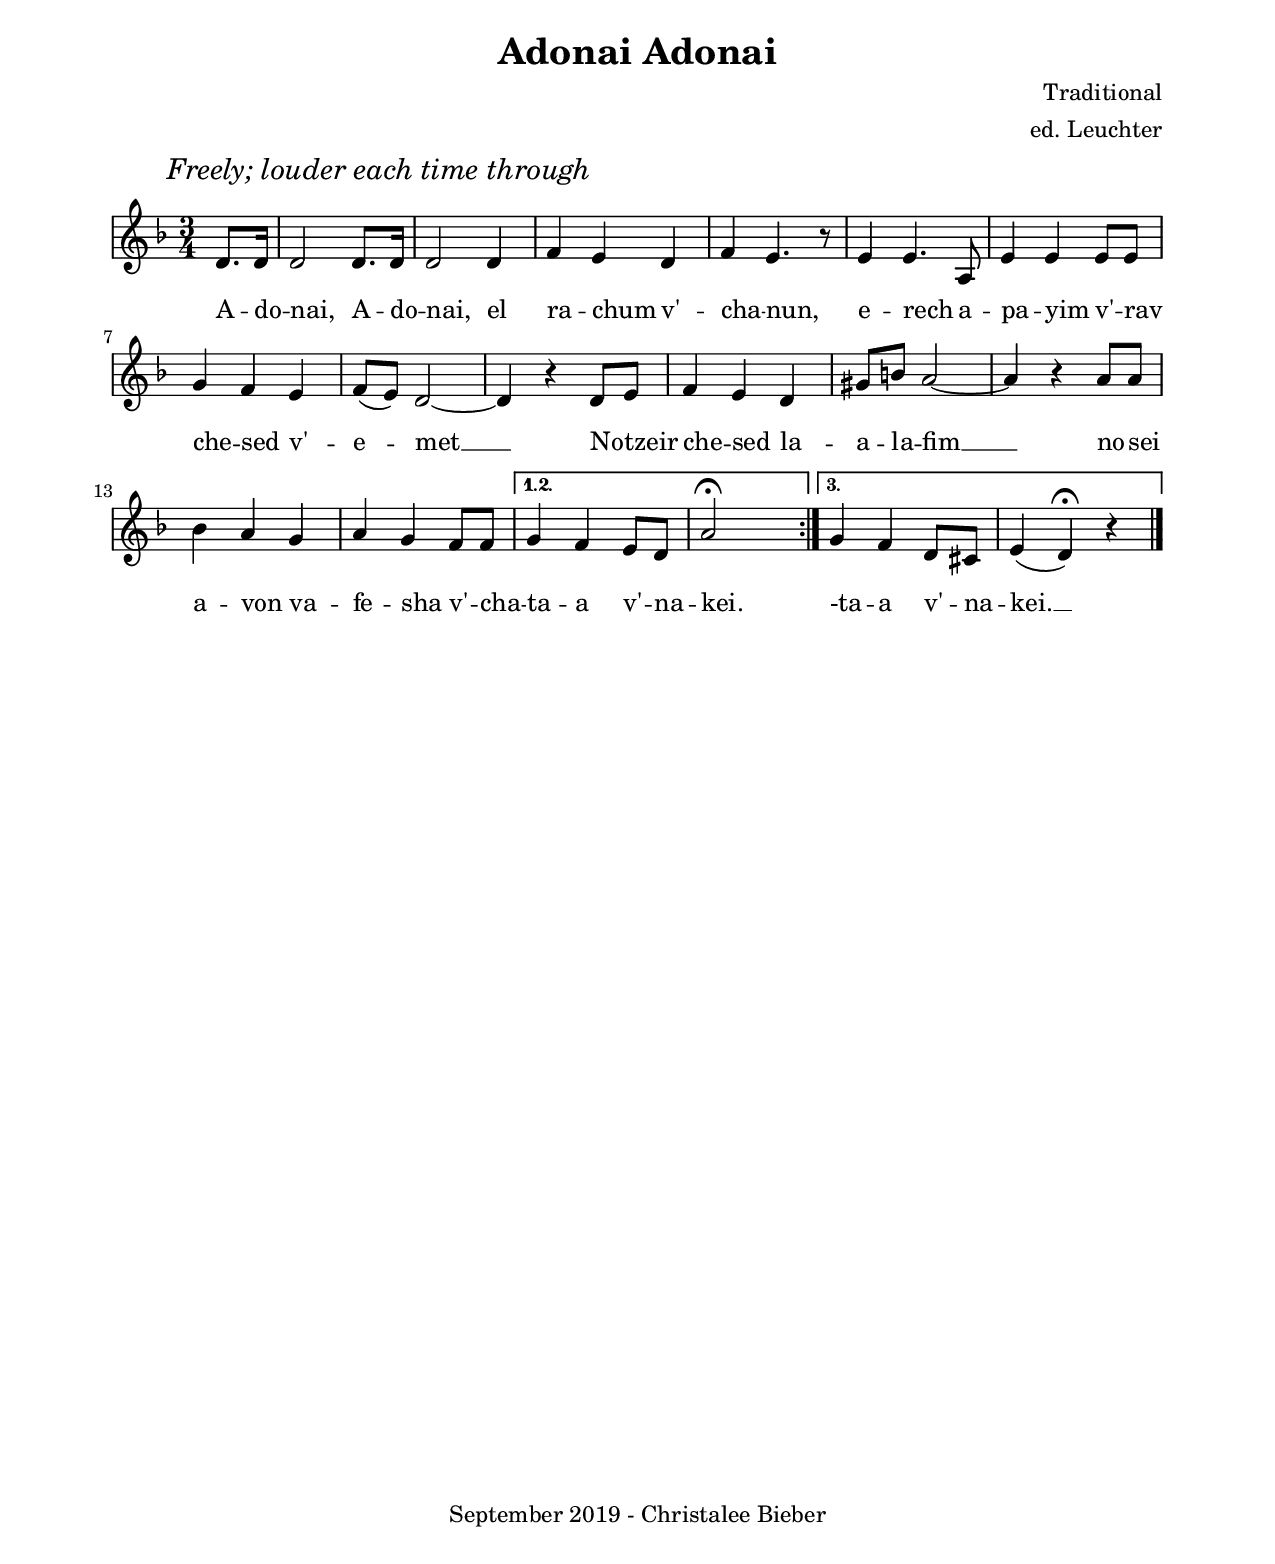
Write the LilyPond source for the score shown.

%{ TODO fix harmony %}
%{ Christalee Bieber
cbieber@alum.mit.edu
September 2019 %}

\paper {
	system-system-spacing.minimum-distance = #6
	system-system-spacing.padding = #2
	markup-system-spacing.minimum-distance = #4
	markup-system-spacing.padding = #2
	markup-markup-spacing.minimum-distance = #6
	markup-markup-spacing.padding = #4
	score-markup-spacing.padding = #4

	#(set-paper-size "letter")
	left-margin = 0.75\in
	right-margin = 0.75\in
	top-margin = 0.5\in
	bottom-margin = 0.5\in
	indent = #0

	print-all-headers = ##t
}

\header {
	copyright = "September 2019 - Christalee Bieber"
}

\layout {
  \context {
    \Lyrics
    \override VerticalAxisGroup.nonstaff-relatedstaff-spacing.padding = #2
		\override LyricText.self-alignment-X = #LEFT
  }
  \context {
    \Score
		\numericTimeSignature
    \override RehearsalMark.padding = #3
		\override RehearsalMark.self-alignment-X = #LEFT
		\override SystemStartBar.collapse-height = #4
		\override MetronomeMark.outside-staff-priority = #10000
		\override MetronomeMark.extra-offset = #'(-8 . 1)
  }
  \context {
    \ChordNames
    chordChanges = ##t
    \override ChordName.font-size = #-1
		\override VerticalAxisGroup.nonstaff-relatedstaff-spacing.padding = #2
  }
  \context {
    \Voice
    \override BreathingSign.Y-offset = #3.5
    \dynamicUp
		\override TextScript.staff-padding = #1
  }
	\context {
		\Staff
		\override InstrumentName.padding = #2
	}
}

\midi { \tempo 4 = 90 }

#(define-markup-list-command (cantor layout props text) (markup-list?)
	(interpret-markup-list layout props
		#{\markuplist {
			\hspace #6
			\box {
				\pad-markup #1 {
					\fontsize #2 {
						\wordwrap {
							{ \bold Cantor: } { #text }
						}
					}
				}
			}
		}
		#}
	)
)


harmony = \chordmode {
	\partial 4 s4 | d2.:m | d2.:m | d2.:m | f2.:m/c |
	g2.:m | g2.:m | a2.:7 | d2.:m |
	d2.:m | d2.:m | d2.:m | d2.:m |
	g2.:m | d2.:m | g2:m e4:7 | a2. |
	a2.:7 | d2.:m
}

melody = \relative c' {
	\time 3/4
	\key d \minor
	\clef treble

	\mark \markup { \italic "Freely; louder each time through" }
	\repeat volta 3 { \relative c' {
		\partial 4 d8. d16 | d2 d8. d16 | d2 d4 | f e d | f e4. r8 |
		e4 e4. a,8 | e'4 e4 e8 e8 | g4 f e | f8( e) d2~ |
		d4 r4 d8 e8 | f4 e d | gis8 b8 a2~ | a4 r4 a8 a8 | bes4 a g | a g f8 f8 |
		}}
	\alternative { \relative c'
		{ g'4 f4 e8 d8 | a'2\fermata s4 | }
		{ g'4 f4 d8 cis8 | e4( d4\fermata) r4  \bar "|." }
		}
}

text = \lyricmode {
	A -- do -- | nai, A -- do -- | nai, el | ra -- chum v' -- | cha -- nun, | e -- rech a -- | pa -- yim v' -- rav | che -- sed v' -- | e -- met __ |
	No -- tzeir | che -- sed la -- | a -- la -- fim __ | no -- sei | a -- von va -- | fe -- sha v' -- cha -- | ta -- a v' -- na -- | kei. | -ta -- a v' -- na -- | kei. __
}

\score {
	<<
	%{ \new ChordNames {	\harmony } %}
	\new Voice = "chorus" { \melody }
	\new Lyrics \lyricsto "chorus" { \text }
	>>

	\header {
		title = "Adonai Adonai"
		composer = "Traditional"
		arranger = "ed. Leuchter"
	}

	\layout { }
	\midi { }
}
